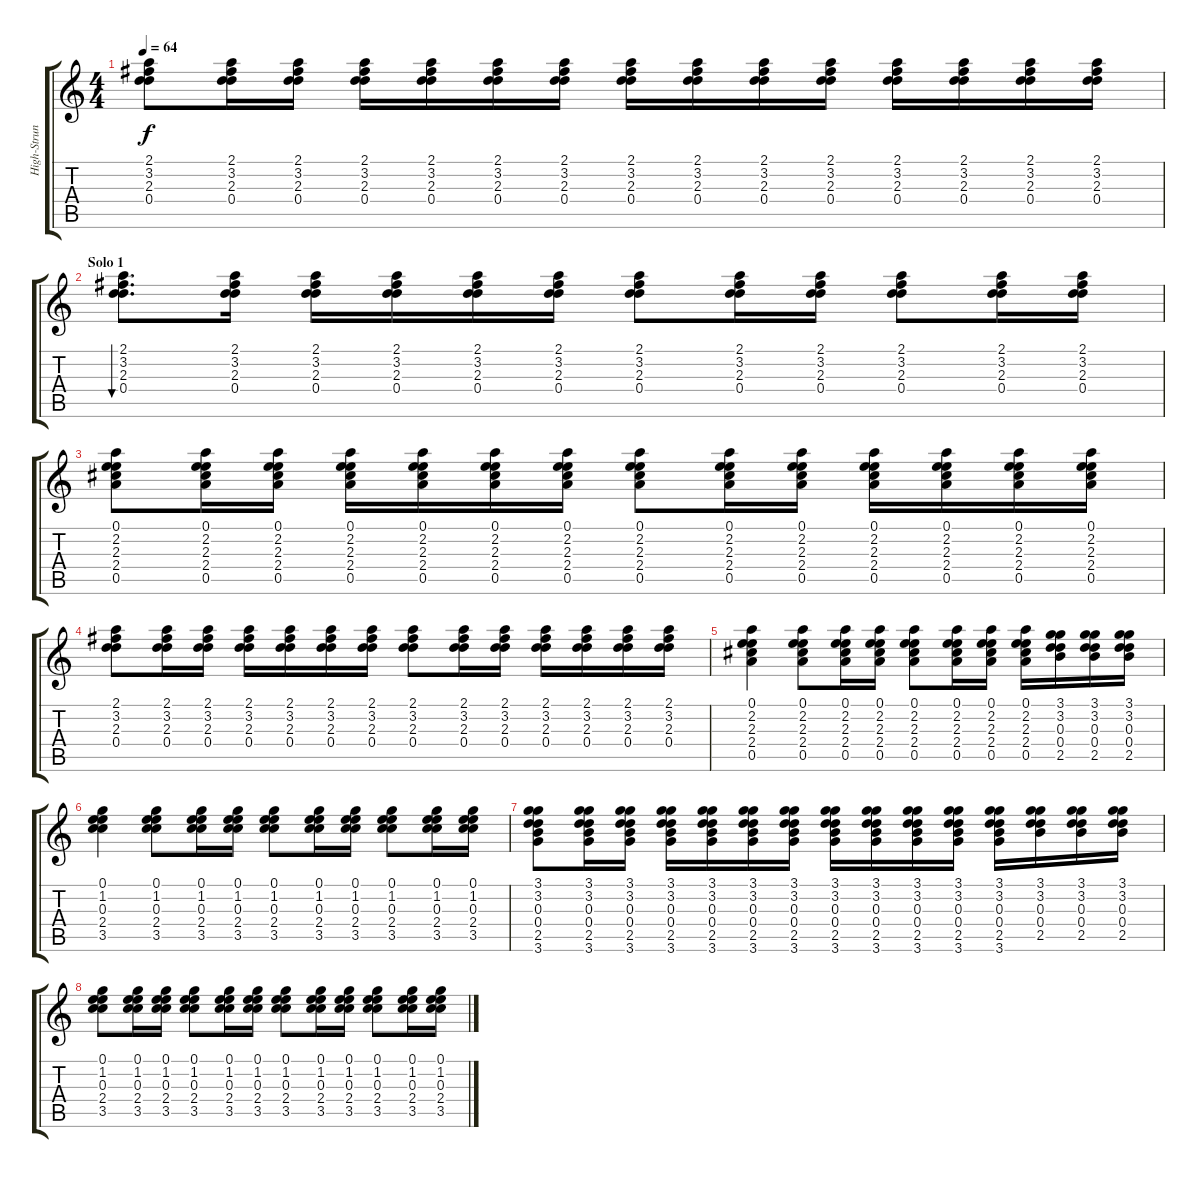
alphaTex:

\track ("High-Strung Acoustic" "High-Strun") {instrument electricguitarjazz}
\staff {score tabs}
\tuning (E4 B3 G4 D4 A3 E3) {hide}
\ts (4 4)
\tempo 64
\clef g2
\ks c
(2.1 3.2 2.3 0.4).8{dy f} (2.1 3.2 2.3 0.4).16 (2.1 3.2 2.3 0.4).16 (2.1 3.2 2.3 0.4).16 (2.1 3.2 2.3 0.4).16 (2.1 3.2 2.3 0.4).16 (2.1 3.2 2.3 0.4).16 (2.1 3.2 2.3 0.4).16 (2.1 3.2 2.3 0.4).16 (2.1 3.2 2.3 0.4).16 (2.1 3.2 2.3 0.4).16 (2.1 3.2 2.3 0.4).16 (2.1 3.2 2.3 0.4).16 (2.1 3.2 2.3 0.4).16 (2.1 3.2 2.3 0.4).16 |
\section ("" "Solo 1")
(2.1 3.2 2.3 0.4).8{d bu 60} (2.1 3.2 2.3 0.4).16 (2.1 3.2 2.3 0.4).16 (2.1 3.2 2.3 0.4).16 (2.1 3.2 2.3 0.4).16 (2.1 3.2 2.3 0.4).16 (2.1 3.2 2.3 0.4).8 (2.1 3.2 2.3 0.4).16 (2.1 3.2 2.3 0.4).16 (2.1 3.2 2.3 0.4).8 (2.1 3.2 2.3 0.4).16 (2.1 3.2 2.3 0.4).16 |
(0.1 2.2 2.3 2.4 0.5).8 (0.1 2.2 2.3 2.4 0.5).16 (0.1 2.2 2.3 2.4 0.5).16 (0.1 2.2 2.3 2.4 0.5).16 (0.1 2.2 2.3 2.4 0.5).16 (0.1 2.2 2.3 2.4 0.5).16 (0.1 2.2 2.3 2.4 0.5).16 (0.1 2.2 2.3 2.4 0.5).8 (0.1 2.2 2.3 2.4 0.5).16 (0.1 2.2 2.3 2.4 0.5).16 (0.1 2.2 2.3 2.4 0.5).16 (0.1 2.2 2.3 2.4 0.5).16 (0.1 2.2 2.3 2.4 0.5).16 (0.1 2.2 2.3 2.4 0.5).16 |
(2.1 3.2 2.3 0.4).8 (2.1 3.2 2.3 0.4).16 (2.1 3.2 2.3 0.4).16 (2.1 3.2 2.3 0.4).16 (2.1 3.2 2.3 0.4).16 (2.1 3.2 2.3 0.4).16 (2.1 3.2 2.3 0.4).16 (2.1 3.2 2.3 0.4).8 (2.1 3.2 2.3 0.4).16 (2.1 3.2 2.3 0.4).16 (2.1 3.2 2.3 0.4).16 (2.1 3.2 2.3 0.4).16 (2.1 3.2 2.3 0.4).16 (2.1 3.2 2.3 0.4).16 |
(0.1 2.2 2.3 2.4 0.5).4 (0.1 2.2 2.3 2.4 0.5).8 (0.1 2.2 2.3 2.4 0.5).16 (0.1 2.2 2.3 2.4 0.5).16 (0.1 2.2 2.3 2.4 0.5).8 (0.1 2.2 2.3 2.4 0.5).16 (0.1 2.2 2.3 2.4 0.5).16 (0.1 2.2 2.3 2.4 0.5).16 (3.1 3.2 0.3 0.4 2.5).16 (3.1 3.2 0.3 0.4 2.5).16 (3.1 3.2 0.3 0.4 2.5).16 |
(0.1 1.2 0.3 2.4 3.5).4 (0.1 1.2 0.3 2.4 3.5).8 (0.1 1.2 0.3 2.4 3.5).16 (0.1 1.2 0.3 2.4 3.5).16 (0.1 1.2 0.3 2.4 3.5).8 (0.1 1.2 0.3 2.4 3.5).16 (0.1 1.2 0.3 2.4 3.5).16 (0.1 1.2 0.3 2.4 3.5).8 (0.1 1.2 0.3 2.4 3.5).16 (0.1 1.2 0.3 2.4 3.5).16 |
(3.1 3.2 0.3 0.4 2.5 3.6).8 (3.1 3.2 0.3 0.4 2.5 3.6).16 (3.1 3.2 0.3 0.4 2.5 3.6).16 (3.1 3.2 0.3 0.4 2.5 3.6).16 (3.1 3.2 0.3 0.4 2.5 3.6).16 (3.1 3.2 0.3 0.4 2.5 3.6).16 (3.1 3.2 0.3 0.4 2.5 3.6).16 (3.1 3.2 0.3 0.4 2.5 3.6).16 (3.1 3.2 0.3 0.4 2.5 3.6).16 (3.1 3.2 0.3 0.4 2.5 3.6).16 (3.1 3.2 0.3 0.4 2.5 3.6).16 (3.1 3.2 0.3 0.4 2.5 3.6).16 (3.1 3.2 0.3 0.4 2.5).16 (3.1 3.2 0.3 0.4 2.5).16 (3.1 3.2 0.3 0.4 2.5).16 |
(0.1 1.2 0.3 2.4 3.5).8 (0.1 1.2 0.3 2.4 3.5).16 (0.1 1.2 0.3 2.4 3.5).16 (0.1 1.2 0.3 2.4 3.5).8 (0.1 1.2 0.3 2.4 3.5).16 (0.1 1.2 0.3 2.4 3.5).16 (0.1 1.2 0.3 2.4 3.5).8 (0.1 1.2 0.3 2.4 3.5).16 (0.1 1.2 0.3 2.4 3.5).16 (0.1 1.2 0.3 2.4 3.5).8 (0.1 1.2 0.3 2.4 3.5).16 (0.1 1.2 0.3 2.4 3.5).16
